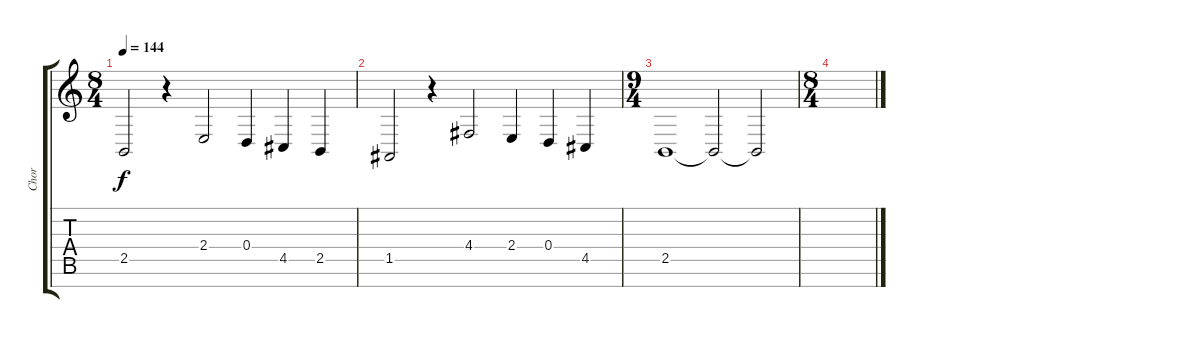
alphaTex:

\track ("Chor" "Chor") {instrument trumpet}
\staff {score tabs}
\tuning (E4 B3 G3 D3 A2 E2 B1) {hide}
\ts (8 4)
\tempo 144
\clef g2
\ks c
2.5.2{dy f} r.4 2.4.2 0.4.4 4.5.4 2.5.4 |
1.5.2 r.4 4.4.2 2.4.4 0.4.4 4.5.4 |
\ts (9 4)
2.5.1 2.5{t}.2 2.5{t}.2 |
\ts (8 4)
